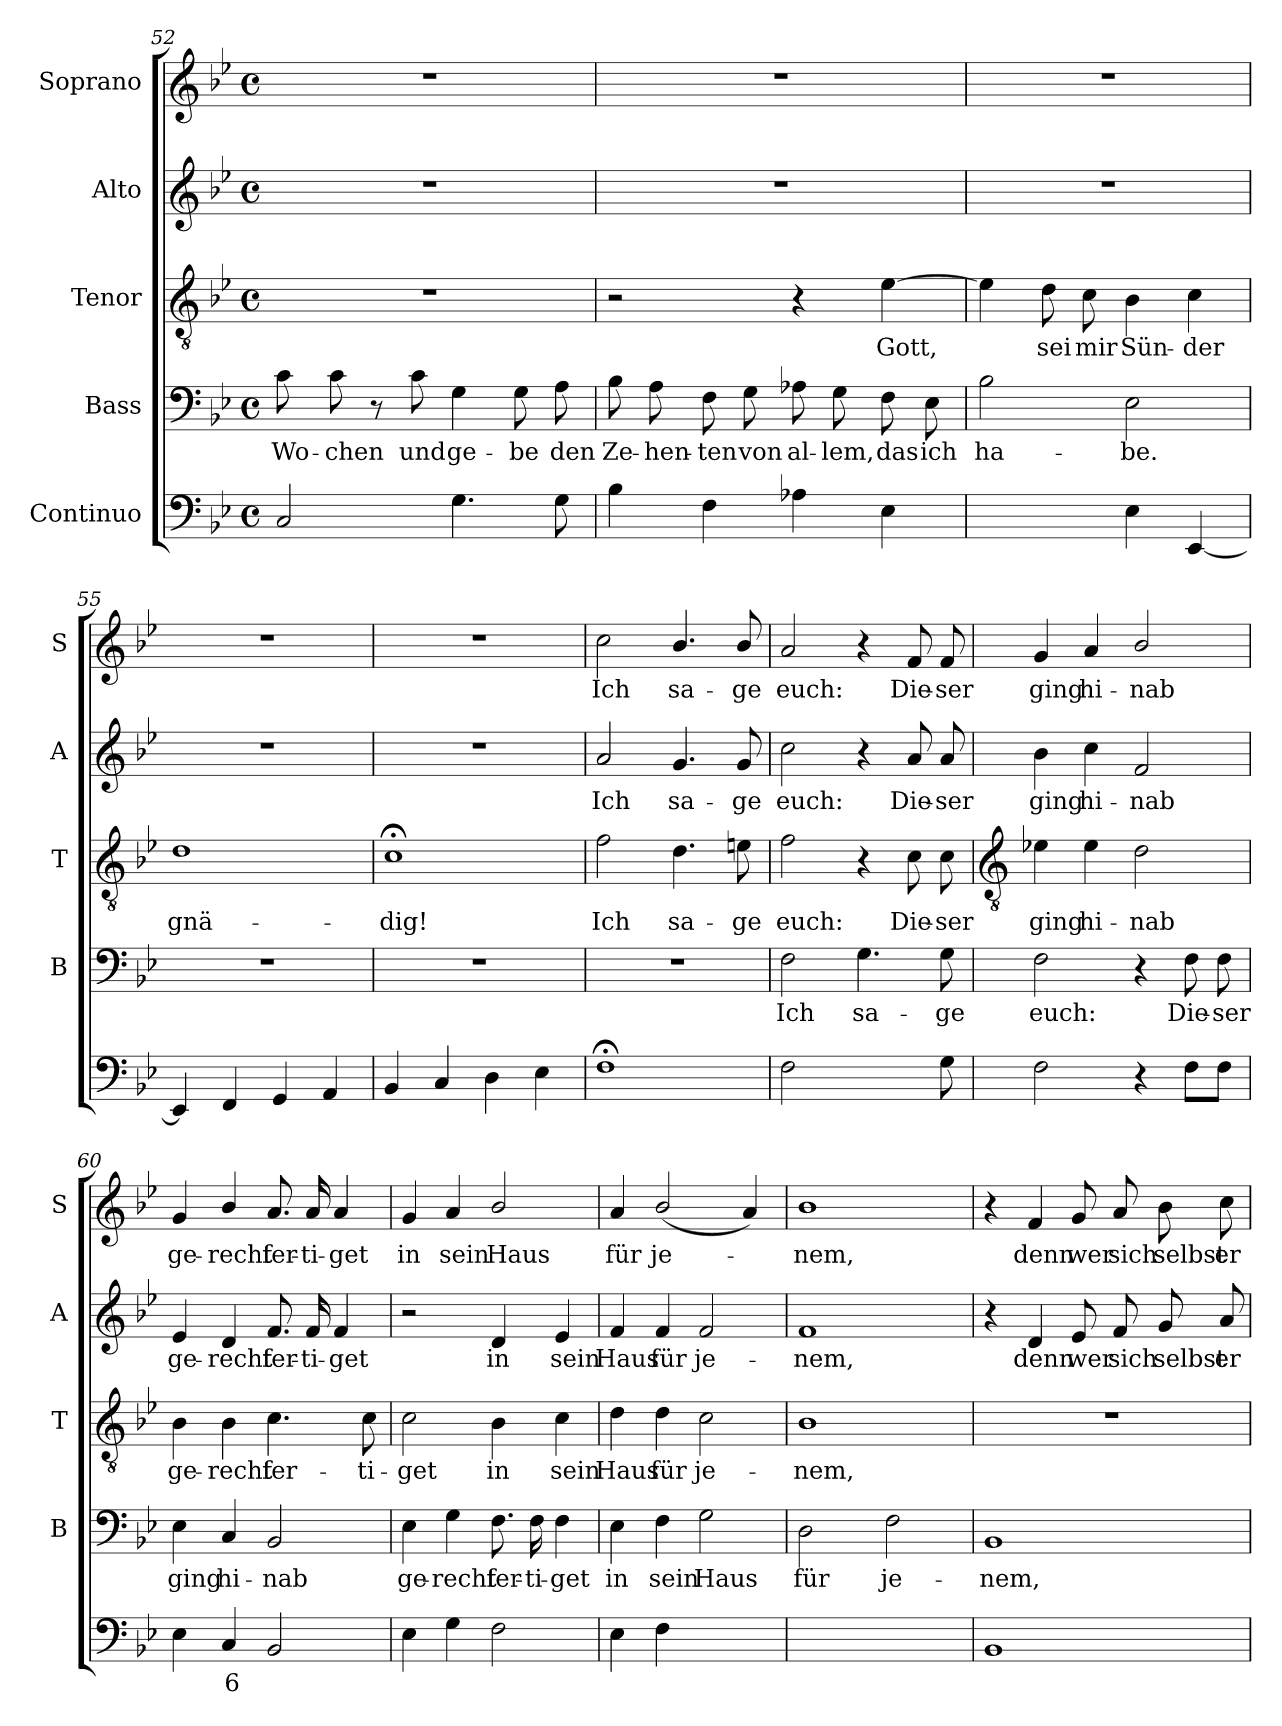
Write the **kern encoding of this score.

**kern	**text	**kern	**text	**kern	**text	**kern	**text	**kern	**text
*part5	*part5	*part4	*part4	*part3	*part3	*part2	*part2	*part1	*part1
*staff5	*staff5	*staff4	*staff4	*staff3	*staff3	*staff2	*staff2	*staff1	*staff1
*I"Continuo	*	*I"Bass	*	*I"Tenor	*	*I"Alto	*	*I"Soprano	*
*	*	*I'B	*	*I'T	*	*I'A	*	*I'S	*
!!LO:LB:g=z
*clefF4	*	*clefF4	*	*clefGv2	*	*clefG2	*	*clefG2	*
*k[b-e-]	*	*k[b-e-]	*	*k[b-e-]	*	*k[b-e-]	*	*k[b-e-]	*
*B-:	*	*B-:	*	*B-:	*	*B-:	*	*B-:	*
*M4/4	*	*M4/4	*	*M4/4	*	*M4/4	*	*M4/4	*
*met(c)	*	*met(c)	*	*met(c)	*	*met(c)	*	*met(c)	*
=52	=52	=52	=52	=52	=52	=52	=52	=52	=52
!	!	!	!LO:LY:b	!	!	!	!	!	!
2C	.	8c	Wo-	1r	.	1r	.	1r	.
!	!	!	!LO:LY:b	!	!	!	!	!	!
.	.	8c	-chen	.	.	.	.	.	.
.	.	8r	.	.	.	.	.	.	.
!	!	!	!LO:LY:b	!	!	!	!	!	!
.	.	8c	und	.	.	.	.	.	.
!	!	!	!LO:LY:b	!	!	!	!	!	!
4.G	.	4G	ge-	.	.	.	.	.	.
!	!	!	!LO:LY:b	!	!	!	!	!	!
.	.	8G	-be	.	.	.	.	.	.
!	!	!	!LO:LY:b	!	!	!	!	!	!
8G	.	8A	den	.	.	.	.	.	.
!!LO:LB:g=z
=53	=53	=53	=53	=53	=53	=53	=53	=53	=53
!	!	!	!LO:LY:b	!	!	!	!	!	!
4B-	.	8B-	Ze-	2r	.	1r	.	1r	.
!	!	!	!LO:LY:b	!	!	!	!	!	!
.	.	8A\	-hen-	.	.	.	.	.	.
!	!	!	!LO:LY:b	!	!	!	!	!	!
4F	.	8F	-ten	.	.	.	.	.	.
!	!	!	!LO:LY:b	!	!	!	!	!	!
.	.	8G	von	.	.	.	.	.	.
!	!	!	!LO:LY:b	!	!	!	!	!	!
4A-X	.	8A-X\	al-	4r	.	.	.	.	.
!	!	!	!LO:LY:b	!	!	!	!	!	!
.	.	8G	-lem,	.	.	.	.	.	.
!	!	!	!LO:LY:b	!	!LO:LY:b	!	!	!	!
4E-	.	8F	das	[4e-	Gott,	.	.	.	.
!	!	!	!LO:LY:b	!	!	!	!	!	!
.	.	8E-	ich	.	.	.	.	.	.
=54	=54	=54	=54	=54	=54	=54	=54	=54	=54
!	!LO:LY:b	!	!LO:LY:b	!	!	!	!	!	!
[4B-yy	4	2B-	ha-	4e-]	.	1r	.	1r	.
!	!LO:LY:b	!	!	!	!LO:LY:b	!	!	!	!
4B-yy]	3	.	.	8d	sei	.	.	.	.
!	!	!	!	!	!LO:LY:b	!	!	!	!
.	.	.	.	8c	mir	.	.	.	.
!	!	!	!LO:LY:b	!	!LO:LY:b	!	!	!	!
4E-	.	2E-	-be.	4B-	Sün-	.	.	.	.
!	!	!	!	!	!LO:LY:b	!	!	!	!
[4EE-	.	.	.	4c	-der	.	.	.	.
=55	=55	=55	=55	=55	=55	=55	=55	=55	=55
!	!	!	!	!	!LO:LY:b	!	!	!	!
4EE-]	.	1r	.	1d	gnä-	1r	.	1r	.
4FF	.	.	.	.	.	.	.	.	.
4GG	.	.	.	.	.	.	.	.	.
4AA	.	.	.	.	.	.	.	.	.
=56	=56	=56	=56	=56	=56	=56	=56	=56	=56
!	!	!	!	!	!LO:LY:b	!	!	!	!
4BB-	.	1r	.	1c;<	-dig!	1r	.	1r	.
4C	.	.	.	.	.	.	.	.	.
4D	.	.	.	.	.	.	.	.	.
4E-	.	.	.	.	.	.	.	.	.
=57	=57	=57	=57	=57	=57	=57	=57	=57	=57
!	!	!	!	!	!LO:LY:b	!	!LO:LY:b	!	!LO:LY:b
1F;<	.	1r	.	2f	Ich	2a/	Ich	2cc	Ich
!	!	!	!	!	!LO:LY:b	!	!LO:LY:b	!	!LO:LY:b
.	.	.	.	4.d	sa-	4.g	sa-	4.b-/	sa-
!	!	!	!	!	!LO:LY:b	!	!LO:LY:b	!	!LO:LY:b
.	.	.	.	8en	-ge	8g	-ge	8b-/	-ge
=58	=58	=58	=58	=58	=58	=58	=58	=58	=58
!	!	!	!LO:LY:b	!	!LO:LY:b	!	!LO:LY:b	!	!LO:LY:b
2F	.	2F	Ich	2f	euch:	2cc	euch:	2a/	euch:
!	!LO:LY:b	!	!LO:LY:b	!	!	!	!	!	!
[4Gyy	5	4.G	sa-	4r	.	4r	.	4r	.
!	!LO:LY:b	!	!	!	!LO:LY:b	!	!LO:LY:b	!	!LO:LY:b
8Gyy]	6	.	.	8c	Die-	8a	Die-	8f	Die-
!	!	!	!LO:LY:b	!	!LO:LY:b	!	!LO:LY:b	!	!LO:LY:b
8G	.	8G	-ge	8c	-ser	8a	-ser	8f	-ser
!!LO:LB:g=z
=59	=59	=59	=59	=59	=59	=59	=59	=59	=59
*	*	*	*	*clefGv2	*	*	*	*	*
!	!	!	!LO:LY:b	!	!LO:LY:b	!	!LO:LY:b	!	!LO:LY:b
2F	.	2F	euch:	4e-X	ging	4b-	ging	4g	ging
!	!	!	!	!	!LO:LY:b	!	!LO:LY:b	!	!LO:LY:b
.	.	.	.	4e-	hi-	4cc	hi-	4a	hi-
!	!	!	!	!	!LO:LY:b	!	!LO:LY:b	!	!LO:LY:b
4r	.	4r	.	2d	-nab	2f	-nab	2b-/	-nab
!	!	!	!LO:LY:b	!	!	!	!	!	!
8FL	.	8F	Die-	.	.	.	.	.	.
!	!	!	!LO:LY:b	!	!	!	!	!	!
8FJ	.	8F	-ser	.	.	.	.	.	.
!!LO:LB:g=z
=60	=60	=60	=60	=60	=60	=60	=60	=60	=60
!	!	!	!LO:LY:b	!	!LO:LY:b	!	!LO:LY:b	!	!LO:LY:b
4E-	.	4E-	ging	4B-	ge-	4e-	ge-	4g	ge-
!	!LO:LY:b	!	!LO:LY:b	!	!LO:LY:b	!	!LO:LY:b	!	!LO:LY:b
4C/	6	4C	hi-	4B-	-recht	4d	-recht	4b-/	-recht
!	!	!	!LO:LY:b	!	!LO:LY:b	!	!LO:LY:b	!	!LO:LY:b
2BB-	.	2BB-	-nab	4.c	fer-	8.f	fer-	8.a/	fer-
!	!	!	!	!	!	!	!LO:LY:b	!	!LO:LY:b
.	.	.	.	.	.	16f	-ti-	16a/	-ti-
!	!	!	!	!	!	!	!LO:LY:b	!	!LO:LY:b
.	.	.	.	.	.	4f	-get	4a/	-get
!	!	!	!	!	!LO:LY:b	!	!	!	!
.	.	.	.	8c	-ti-	.	.	.	.
=61	=61	=61	=61	=61	=61	=61	=61	=61	=61
!	!	!	!LO:LY:b	!	!LO:LY:b	!	!	!	!LO:LY:b
4E-	.	4E-	ge-	2c	-get	2r	.	4g	in
!	!	!	!LO:LY:b	!	!	!	!	!	!LO:LY:b
4G	.	4G	-recht	.	.	.	.	4a	sein
!	!	!	!LO:LY:b	!	!LO:LY:b	!	!LO:LY:b	!	!LO:LY:b
2F	.	8.F	fer-	4B-	in	4d	in	2b-/	Haus
!	!	!	!LO:LY:b	!	!	!	!	!	!
.	.	16F	-ti-	.	.	.	.	.	.
!	!	!	!LO:LY:b	!	!LO:LY:b	!	!LO:LY:b	!	!
.	.	4F	-get	4c	sein	4e-	sein	.	.
=62	=62	=62	=62	=62	=62	=62	=62	=62	=62
!	!	!	!LO:LY:b	!	!LO:LY:b	!	!LO:LY:b	!	!LO:LY:b
4E-	.	4E-	in	4d	Haus	4f	Haus	4a	für
!	!	!	!LO:LY:b	!	!LO:LY:b	!	!LO:LY:b	!	!LO:LY:b
4F	.	4F	sein	4d	für	4f	für	(<2b-/	je-
!	!LO:LY:b	!	!LO:LY:b	!	!LO:LY:b	!	!LO:LY:b	!	!
[4Gyy	5	2G	Haus	2c	je-	2f	je-	.	.
!	!LO:LY:b	!	!	!	!	!	!	!	!
4Gyy]	6	.	.	.	.	.	.	4a)	.
=63	=63	=63	=63	=63	=63	=63	=63	=63	=63
!	!LO:LY:b	!	!LO:LY:b	!	!LO:LY:b	!	!LO:LY:b	!	!LO:LY:b
[4Dyy	5	2D	für	1B-	-nem,	1f	-nem,	1b-	nem,
!	!LO:LY:b	!	!	!	!	!	!	!	!
4Dyy]	6	.	.	.	.	.	.	.	.
!	!LO:LY:b	!	!LO:LY:b	!	!	!	!	!	!
[4Fyy	4	2F	je-	.	.	.	.	.	.
!	!LO:LY:b	!	!	!	!	!	!	!	!
4Fyy]	3	.	.	.	.	.	.	.	.
=64	=64	=64	=64	=64	=64	=64	=64	=64	=64
!	!	!	!LO:LY:b	!	!	!	!	!	!
1BB-	.	1BB-	-nem,	1r	.	4r	.	4r	.
!	!	!	!	!	!	!	!LO:LY:b	!	!LO:LY:b
.	.	.	.	.	.	4d	denn	4f	denn
!	!	!	!	!	!	!	!LO:LY:b	!	!LO:LY:b
.	.	.	.	.	.	8e-	wer	8g	wer
!	!	!	!	!	!	!	!LO:LY:b	!	!LO:LY:b
.	.	.	.	.	.	8f	sich	8a	sich
!	!	!	!	!	!	!	!LO:LY:b	!	!LO:LY:b
.	.	.	.	.	.	8g	selbst	8b-	selbst
!	!	!	!	!	!	!	!LO:LY:b	!	!LO:LY:b
.	.	.	.	.	.	8a	er-	8cc	er-
=	=	=	=	=	=	=	=	=	=
*-	*-	*-	*-	*-	*-	*-	*-	*-	*-
